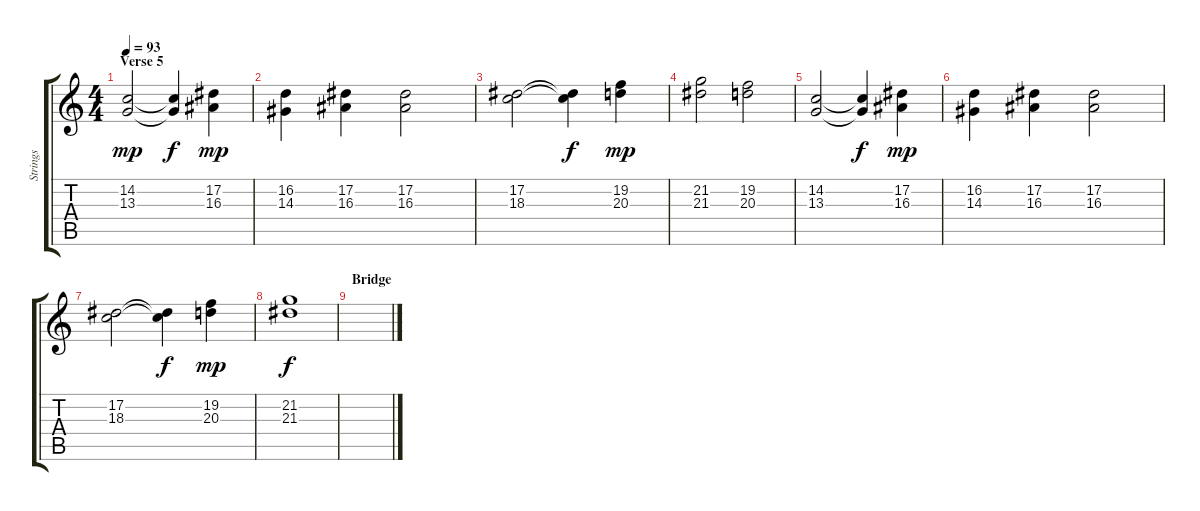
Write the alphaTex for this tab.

\track ("Strings" "Strings") {instrument stringensemble1}
\staff {score tabs}
\tuning (Eb4 Bb3 Gb3 Db3 Ab2 Eb2) {hide}
\ts (4 4)
\section ("" "Verse 5")
\tempo 93
\clef g2
\ks c
(14.2 13.3).2{dy mp} (14.2{t} 13.3{t}).4{dy f} (17.2 16.3).4{dy mp} |
(16.2 14.3).4 (17.2 16.3).4 (17.2 16.3).2 |
(17.2 18.3).2 (17.2{t} 18.3{t}).4{dy f} (19.2 20.3).4{dy mp} |
(21.2 21.3).2 (19.2 20.3).2 |
(14.2 13.3).2 (14.2{t} 13.3{t}).4{dy f} (17.2 16.3).4{dy mp} |
(16.2 14.3).4 (17.2 16.3).4 (17.2 16.3).2 |
(17.2 18.3).2 (17.2{t} 18.3{t}).4{dy f} (19.2 20.3).4{dy mp} |
(21.2 21.3).1{dy f} |
\section ("" "Bridge")
